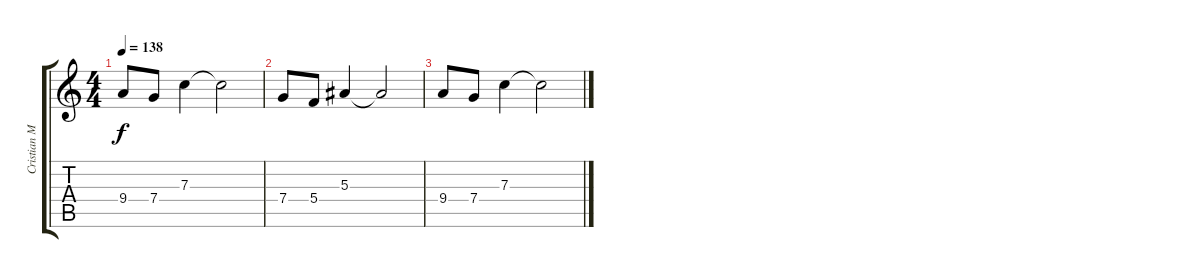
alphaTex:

\track ("Cristian Machado - Acoustic Guitar" "Cristian M") {instrument acousticguitarnylon}
\staff {score tabs}
\tuning (D4 A3 F3 C3 G2 D2) {hide}
\ts (4 4)
\tempo 138
\clef g2
\ks c
9.4.8{dy f} 7.4.8 7.3.4 7.3{t}.2 |
7.4.8 5.4.8 5.3.4 5.3{t}.2 |
9.4.8 7.4.8 7.3.4 7.3{t}.2
